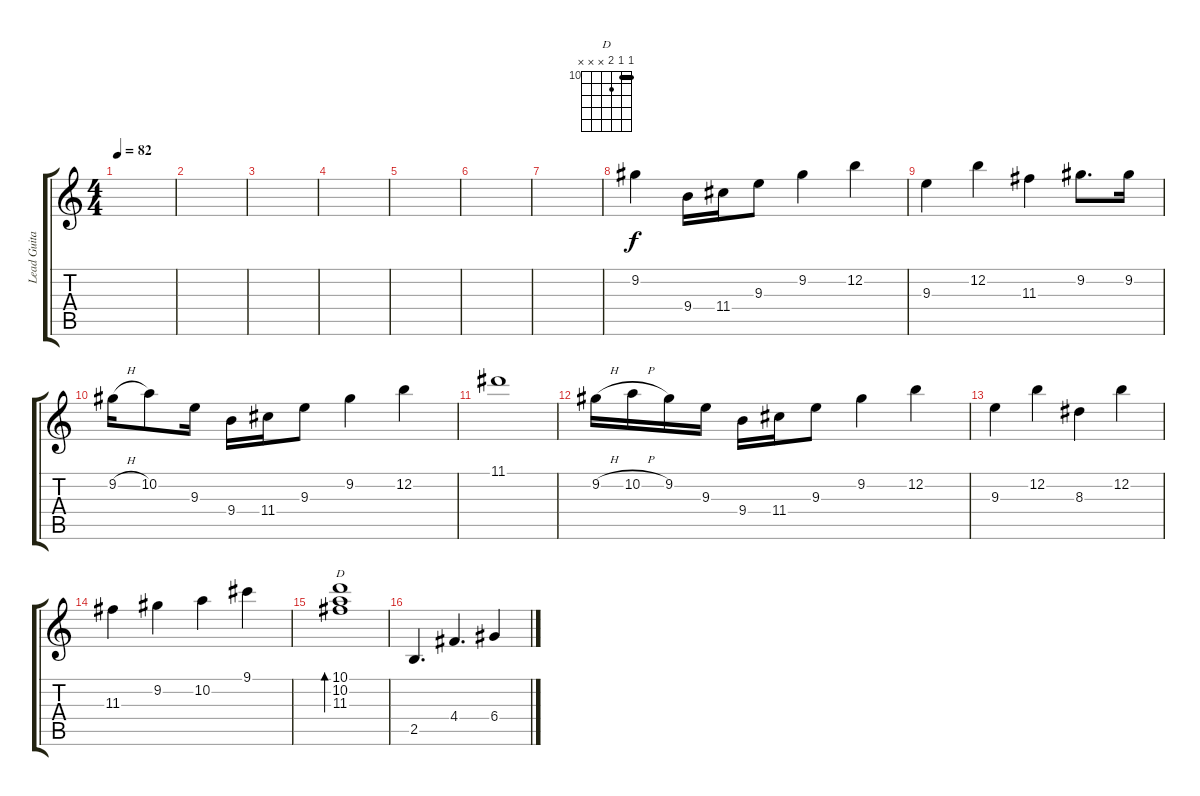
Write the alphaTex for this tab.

\track ("Lead Guitar" "Lead Guita") {instrument overdrivenguitar}
\staff {score tabs}
\tuning (E4 B3 G3 D3 A2 E2) {hide}
\chord ("D" 10 10 11 x x x) {firstfret 10 barre 10}
\ts (4 4)
\tempo 82
\clef g2
\ks c
|
|
|
|
|
|
|
9.2.4 9.4.16 11.4.16 9.3.8 9.2.4 12.2.4 |
9.3.4 12.2.4 11.3.4 9.2.8{d} 9.2.16 |
9.2{h}.16 10.2.8 9.3.16 9.4.16 11.4.16 9.3.8 9.2.4 12.2.4 |
11.1.1 |
9.2{h}.16 10.2{h}.16 9.2.16 9.3.16 9.4.16 11.4.16 9.3.8 9.2.4 12.2.4 |
9.3.4 12.2.4 8.3.4 12.2.4 |
11.3.4 9.2.4 10.2.4 9.1.4 |
(10.1 10.2 11.3).1{bd 120 ch "D"} |
2.5.4{d} 4.4.4{d} 6.4.4
